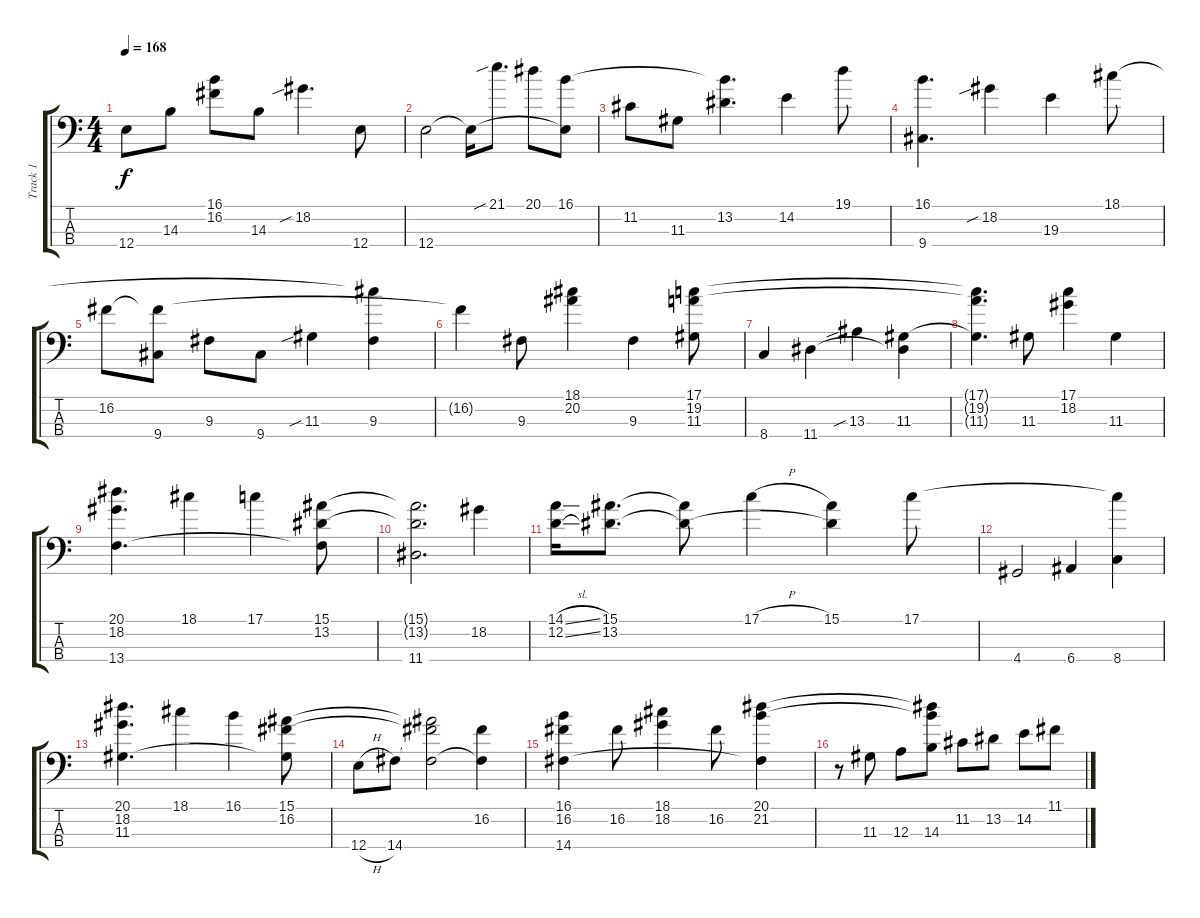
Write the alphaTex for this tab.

\track ("Track 1" "Track 1") {instrument electricbassfinger}
\staff {score tabs}
\tuning (G2 D2 A1 E1) {hide}
\ts (4 4)
\tempo 168
\clef f4
\ks c
12.4.8{dy f} 14.3.8 (16.1{t} 16.2).8 14.3.8 18.2{sib}.4{d} 12.4.8 |
12.4.2 12.4{t}.16 21.1{sib}.8{d} 20.1.8 (16.1 12.4{t}).8 |
11.2.8 11.3.8 (16.1{t} 13.2).4{d} 14.2.4 19.1.8 |
(16.1 9.4).4{d} 18.2{sib}.4 19.3.4 18.1.8 |
16.2.8 (16.2{t} 9.4).8 9.3.8 9.4.8 11.3{sib}.4 (18.1{t} 9.3).4 |
16.2{t}.4 9.3.8 (18.1 20.2).4 9.3.4 (17.1 19.2 11.3).8 |
8.4.4 11.4.4 13.3{sib}.4 (11.3 11.4{t}).4 |
(17.1{t} 19.2{t} 11.3{t}).4{d} 11.3.8 (17.1 18.2).4 11.3.4 |
(20.1 18.2 13.4).4{d} 18.1.4 17.1.4 (15.1 13.2 13.4{t}).8 |
(15.1{t} 13.2{t} 11.4).2{d} 18.2.4 |
(14.1{sl} 12.2{sl}).16 (15.1 13.2).8{d} (15.1{t} 13.2{t}).8 17.1{h}.4 (15.1 13.2{t}).4 17.1.8 |
4.4.2 6.4.4 (17.1{t} 8.4).4 |
(20.1 18.2 11.3).4{d} 18.1.4 16.1.4 (15.1 16.2 11.3{t}).8 |
12.4{h}.8 14.4.8 (15.1{t} 16.2{t} 14.4{t}).2 (16.2 14.4{t}).4 |
(16.1 16.2 14.4).4 16.2.8 (18.1 18.2).4 16.2.8 (20.1 21.2 14.4{t}).4 |
r.8 11.3.8 12.3.8 (20.1{t} 21.2{t} 14.3).8 11.2.8 13.2.8 14.2.8 11.1.8
